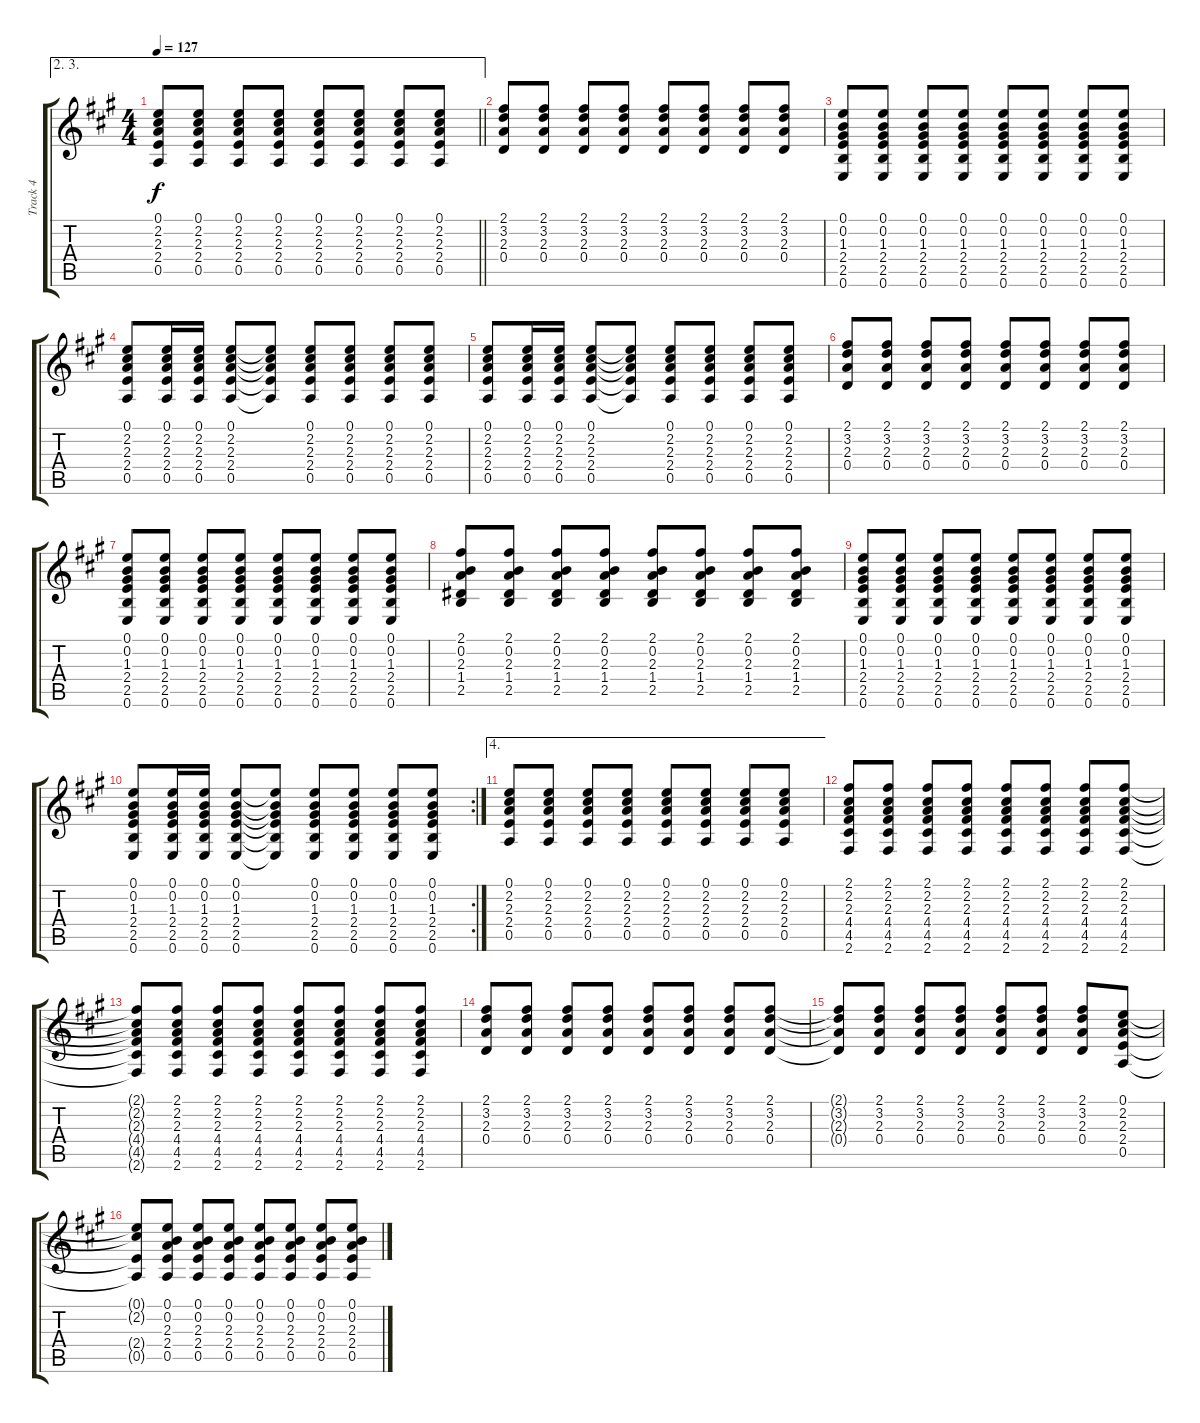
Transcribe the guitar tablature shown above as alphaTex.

\track ("Track 4" "Track 4") {instrument acousticguitarsteel}
\staff {score tabs}
\tuning (E4 B3 G3 D3 A2 E2) {hide}
\ae (2 3)
\ts (4 4)
\tempo 127
\clef g2
\barLineRight lightlight
\ks a
(0.1 2.2 2.3 2.4 0.5).8{dy f} (0.1 2.2 2.3 2.4 0.5).8 (0.1 2.2 2.3 2.4 0.5).8 (0.1 2.2 2.3 2.4 0.5).8 (0.1 2.2 2.3 2.4 0.5).8 (0.1 2.2 2.3 2.4 0.5).8 (0.1 2.2 2.3 2.4 0.5).8 (0.1 2.2 2.3 2.4 0.5).8 |
(2.1 3.2 2.3 0.4).8 (2.1 3.2 2.3 0.4).8 (2.1 3.2 2.3 0.4).8 (2.1 3.2 2.3 0.4).8 (2.1 3.2 2.3 0.4).8 (2.1 3.2 2.3 0.4).8 (2.1 3.2 2.3 0.4).8 (2.1 3.2 2.3 0.4).8 |
(0.1 0.2 1.3 2.4 2.5 0.6).8 (0.1 0.2 1.3 2.4 2.5 0.6).8 (0.1 0.2 1.3 2.4 2.5 0.6).8 (0.1 0.2 1.3 2.4 2.5 0.6).8 (0.1 0.2 1.3 2.4 2.5 0.6).8 (0.1 0.2 1.3 2.4 2.5 0.6).8 (0.1 0.2 1.3 2.4 2.5 0.6).8 (0.1 0.2 1.3 2.4 2.5 0.6).8 |
(0.1 2.2 2.3 2.4 0.5).8 (0.1 2.2 2.3 2.4 0.5).16 (0.1 2.2 2.3 2.4 0.5).16 (0.1 2.2 2.3 2.4 0.5).8 (0.1{t} 2.2{t} 2.3{t} 2.4{t} 0.5{t}).8 (0.1 2.2 2.3 2.4 0.5).8 (0.1 2.2 2.3 2.4 0.5).8 (0.1 2.2 2.3 2.4 0.5).8 (0.1 2.2 2.3 2.4 0.5).8 |
(0.1 2.2 2.3 2.4 0.5).8 (0.1 2.2 2.3 2.4 0.5).16 (0.1 2.2 2.3 2.4 0.5).16 (0.1 2.2 2.3 2.4 0.5).8 (0.1{t} 2.2{t} 2.3{t} 2.4{t} 0.5{t}).8 (0.1 2.2 2.3 2.4 0.5).8 (0.1 2.2 2.3 2.4 0.5).8 (0.1 2.2 2.3 2.4 0.5).8 (0.1 2.2 2.3 2.4 0.5).8 |
(2.1 3.2 2.3 0.4).8 (2.1 3.2 2.3 0.4).8 (2.1 3.2 2.3 0.4).8 (2.1 3.2 2.3 0.4).8 (2.1 3.2 2.3 0.4).8 (2.1 3.2 2.3 0.4).8 (2.1 3.2 2.3 0.4).8 (2.1 3.2 2.3 0.4).8 |
(0.1 0.2 1.3 2.4 2.5 0.6).8 (0.1 0.2 1.3 2.4 2.5 0.6).8 (0.1 0.2 1.3 2.4 2.5 0.6).8 (0.1 0.2 1.3 2.4 2.5 0.6).8 (0.1 0.2 1.3 2.4 2.5 0.6).8 (0.1 0.2 1.3 2.4 2.5 0.6).8 (0.1 0.2 1.3 2.4 2.5 0.6).8 (0.1 0.2 1.3 2.4 2.5 0.6).8 |
(2.1 0.2 2.3 1.4 2.5).8 (2.1 0.2 2.3 1.4 2.5).8 (2.1 0.2 2.3 1.4 2.5).8 (2.1 0.2 2.3 1.4 2.5).8 (2.1 0.2 2.3 1.4 2.5).8 (2.1 0.2 2.3 1.4 2.5).8 (2.1 0.2 2.3 1.4 2.5).8 (2.1 0.2 2.3 1.4 2.5).8 |
(0.1 0.2 1.3 2.4 2.5 0.6).8 (0.1 0.2 1.3 2.4 2.5 0.6).8 (0.1 0.2 1.3 2.4 2.5 0.6).8 (0.1 0.2 1.3 2.4 2.5 0.6).8 (0.1 0.2 1.3 2.4 2.5 0.6).8 (0.1 0.2 1.3 2.4 2.5 0.6).8 (0.1 0.2 1.3 2.4 2.5 0.6).8 (0.1 0.2 1.3 2.4 2.5 0.6).8 |
\rc 2
(0.1 0.2 1.3 2.4 2.5 0.6).8 (0.1 0.2 1.3 2.4 2.5 0.6).16 (0.1 0.2 1.3 2.4 2.5 0.6).16 (0.1 0.2 1.3 2.4 2.5 0.6).8 (0.1{t} 0.2{t} 1.3{t} 2.4{t} 2.5{t} 0.6{t}).8 (0.1 0.2 1.3 2.4 2.5 0.6).8 (0.1 0.2 1.3 2.4 2.5 0.6).8 (0.1 0.2 1.3 2.4 2.5 0.6).8 (0.1 0.2 1.3 2.4 2.5 0.6).8 |
\ae 4
(0.1 2.2 2.3 2.4 0.5).8 (0.1 2.2 2.3 2.4 0.5).8 (0.1 2.2 2.3 2.4 0.5).8 (0.1 2.2 2.3 2.4 0.5).8 (0.1 2.2 2.3 2.4 0.5).8 (0.1 2.2 2.3 2.4 0.5).8 (0.1 2.2 2.3 2.4 0.5).8 (0.1 2.2 2.3 2.4 0.5).8 |
(2.1 2.2 2.3 4.4 4.5 2.6).8 (2.1 2.2 2.3 4.4 4.5 2.6).8 (2.1 2.2 2.3 4.4 4.5 2.6).8 (2.1 2.2 2.3 4.4 4.5 2.6).8 (2.1 2.2 2.3 4.4 4.5 2.6).8 (2.1 2.2 2.3 4.4 4.5 2.6).8 (2.1 2.2 2.3 4.4 4.5 2.6).8 (2.1 2.2 2.3 4.4 4.5 2.6).8 |
(2.1{t} 2.2{t} 2.3{t} 4.4{t} 4.5{t} 2.6{t}).8 (2.1 2.2 2.3 4.4 4.5 2.6).8 (2.1 2.2 2.3 4.4 4.5 2.6).8 (2.1 2.2 2.3 4.4 4.5 2.6).8 (2.1 2.2 2.3 4.4 4.5 2.6).8 (2.1 2.2 2.3 4.4 4.5 2.6).8 (2.1 2.2 2.3 4.4 4.5 2.6).8 (2.1 2.2 2.3 4.4 4.5 2.6).8 |
(2.1 3.2 2.3 0.4).8 (2.1 3.2 2.3 0.4).8 (2.1 3.2 2.3 0.4).8 (2.1 3.2 2.3 0.4).8 (2.1 3.2 2.3 0.4).8 (2.1 3.2 2.3 0.4).8 (2.1 3.2 2.3 0.4).8 (2.1 3.2 2.3 0.4).8 |
(2.1{t} 3.2{t} 2.3{t} 0.4{t}).8 (2.1 3.2 2.3 0.4).8 (2.1 3.2 2.3 0.4).8 (2.1 3.2 2.3 0.4).8 (2.1 3.2 2.3 0.4).8 (2.1 3.2 2.3 0.4).8 (2.1 3.2 2.3 0.4).8 (0.1 2.2 2.3 2.4 0.5).8 |
(0.1{t} 2.2{t} 2.4{t} 0.5{t}).8 (0.1 0.2 2.3 2.4 0.5).8 (0.1 0.2 2.3 2.4 0.5).8 (0.1 0.2 2.3 2.4 0.5).8 (0.1 0.2 2.3 2.4 0.5).8 (0.1 0.2 2.3 2.4 0.5).8 (0.1 0.2 2.3 2.4 0.5).8 (0.1 0.2 2.3 2.4 0.5).8
